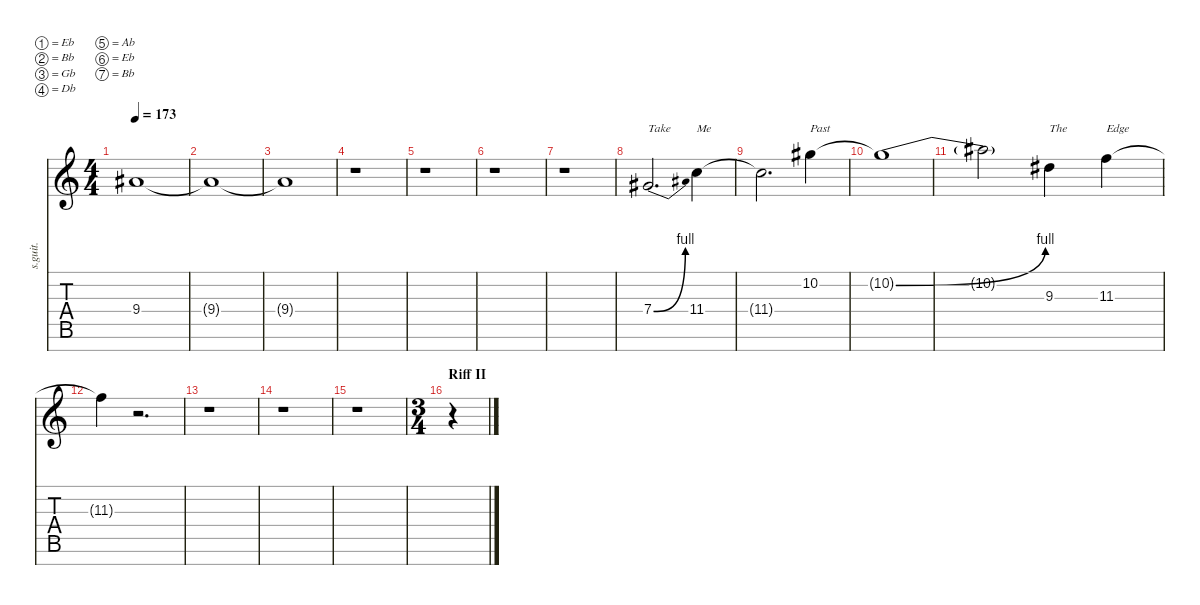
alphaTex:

\defaultSystemsLayout 4
\hideDynamics
\bracketExtendMode nobrackets
\track ("Backing Vocals 1" "s.guit.") {instrument bassoon}
\staff {score tabs}
\tuning (Eb4 Bb3 Gb3 Db3 Ab2 Eb2 Bb1)
\displaytranspose 12
\ts (4 4)
\tempo 173
\clef g2
\ks c
9.4{t}.1{lyrics (0 "") lyrics (1 "") lyrics (2 "") lyrics (3 "") lyrics (4 "") dy mf} |
9.4{t acc #}.1{lyrics (0 "") lyrics (1 "") lyrics (2 "") lyrics (3 "") lyrics (4 "")} |
9.4{t acc #}.1{lyrics (0 "") lyrics (1 "") lyrics (2 "") lyrics (3 "") lyrics (4 "")} |
r.1 |
r.1 |
r.1 |
r.1 |
7.4{be (bend 0 0 19.2 4) acc #}.2{d txt "Take" lyrics (0 "") lyrics (1 "") lyrics (2 "") lyrics (3 "") lyrics (4 "")} 11.4.4{txt "Me" lyrics (0 "") lyrics (1 "") lyrics (2 "") lyrics (3 "") lyrics (4 "")} |
11.4{t}.2{d lyrics (0 "") lyrics (1 "") lyrics (2 "") lyrics (3 "") lyrics (4 "")} 10.2{acc #}.4{txt "Past" lyrics (0 "") lyrics (1 "") lyrics (2 "") lyrics (3 "") lyrics (4 "")} |
10.2{be (bend 0 0 7.199999999999999 4) t acc #}.1{lyrics (0 "") lyrics (1 "") lyrics (2 "") lyrics (3 "") lyrics (4 "")} |
10.2{t}.2{lyrics (0 "") lyrics (1 "") lyrics (2 "") lyrics (3 "") lyrics (4 "")} 9.3{acc #}.4{txt "The" lyrics (0 "") lyrics (1 "") lyrics (2 "") lyrics (3 "") lyrics (4 "")} 11.3.4{txt "Edge" lyrics (0 "") lyrics (1 "") lyrics (2 "") lyrics (3 "") lyrics (4 "")} |
11.3{t}.4{lyrics (0 "") lyrics (1 "") lyrics (2 "") lyrics (3 "") lyrics (4 "")} r.2{d} |
r.1 |
r.1 |
r.1 |
\ts (3 4)
\beaming (8 2 2 2 2)
\section ("" "Riff II")
r.4
